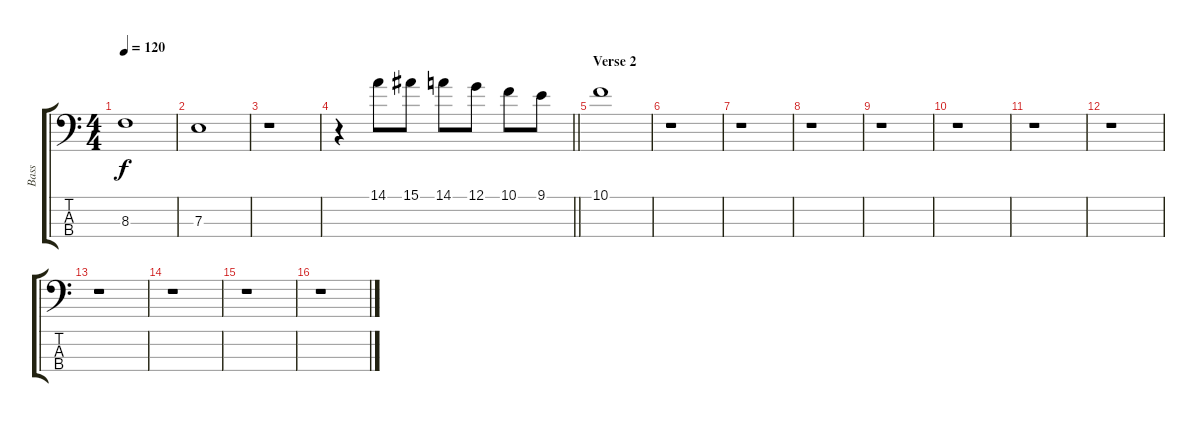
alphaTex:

\track ("Bass" "Bass") {instrument electricbassfinger}
\staff {score tabs}
\tuning (G2 D2 A1 E1) {hide}
\ts (4 4)
\tempo 120
\clef f4
\ks c
8.3.1{dy f} |
7.3.1 |
r.1 |
\barLineRight lightlight
r.4 14.1.8 15.1.8 14.1.8 12.1.8 10.1.8 9.1.8 |
\section ("" "Verse 2")
10.1.1 |
r.1 |
r.1 |
r.1 |
r.1 |
r.1 |
r.1 |
r.1 |
r.1 |
r.1 |
r.1 |
r.1
